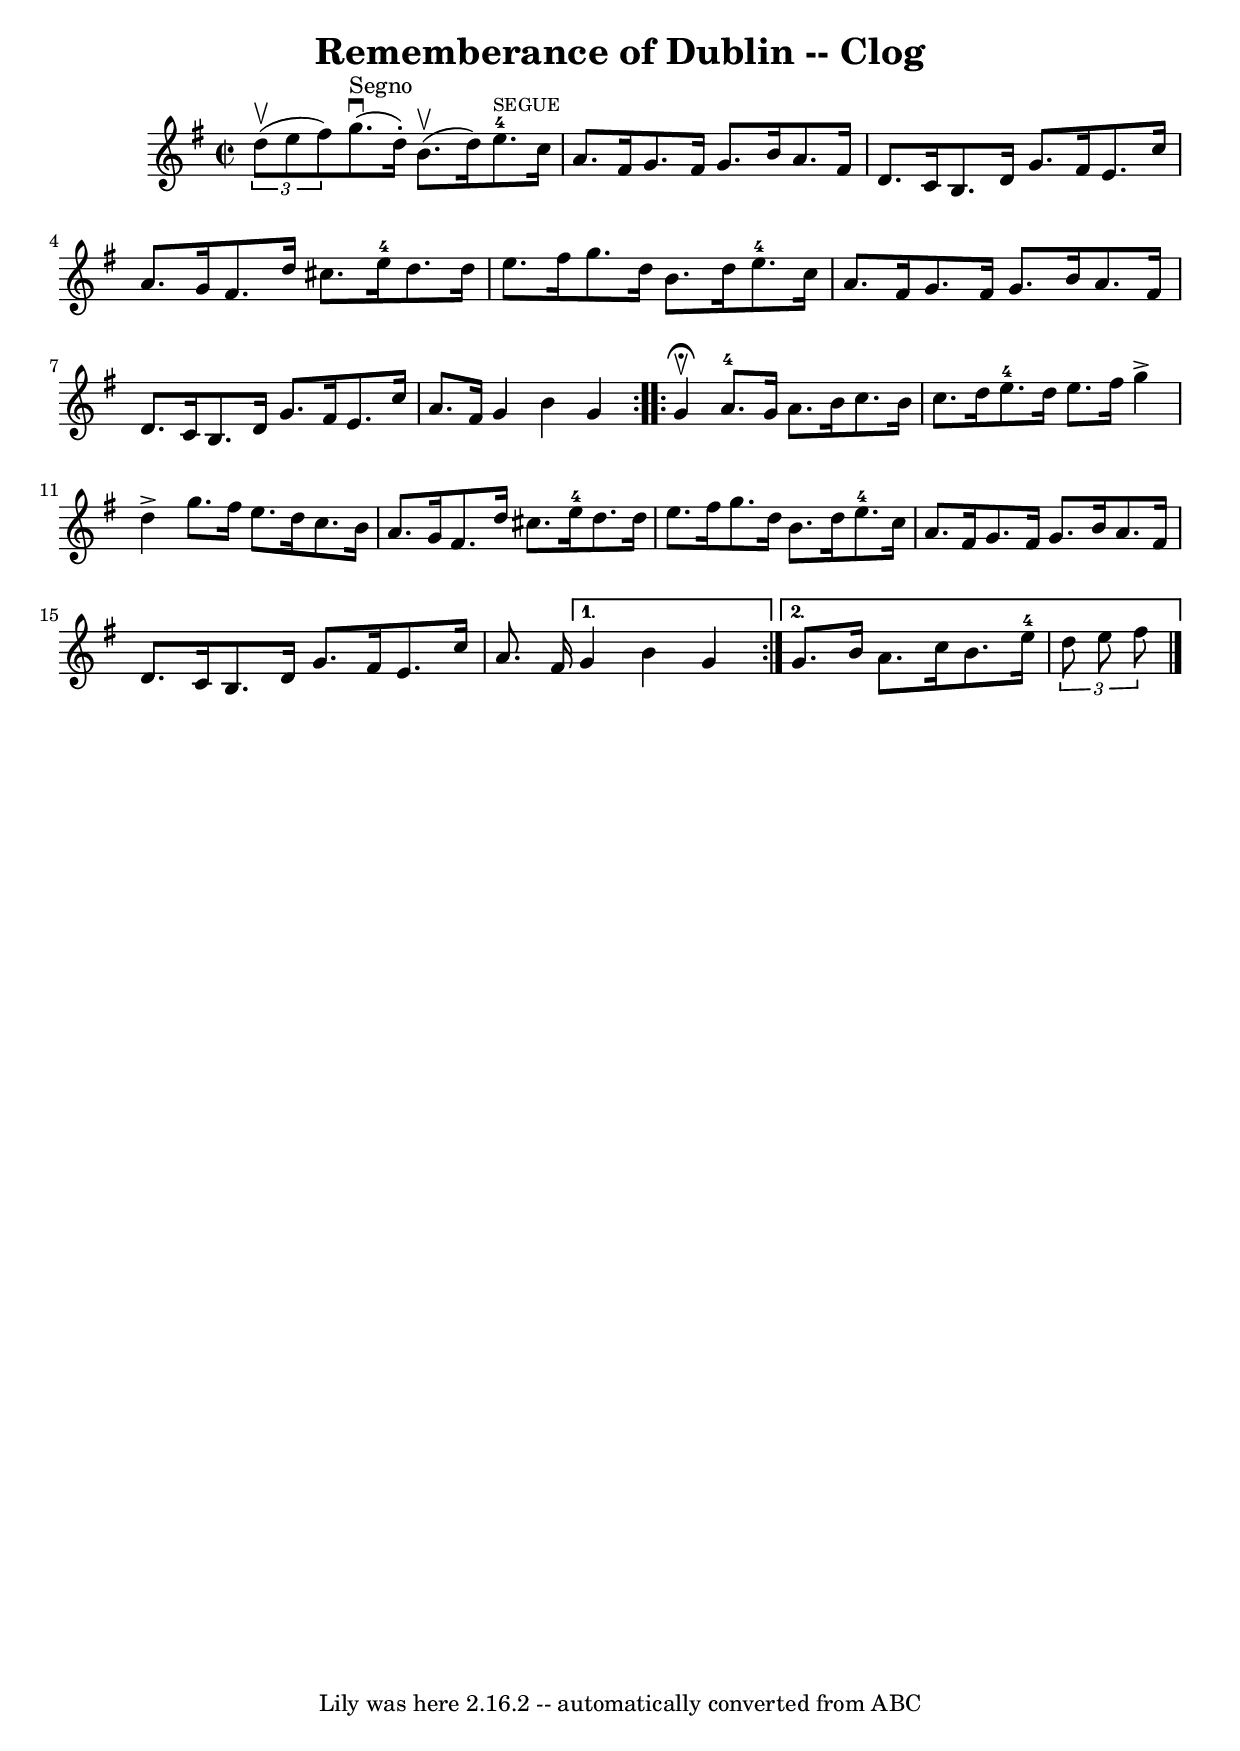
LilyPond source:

\version "2.16.2"
\include "Mammoth.ily"
\header {
  %% book = "Ryan's Mammoth Collection"
  crossRefNumber = "1"
  footnotes = "\\\\156 930"
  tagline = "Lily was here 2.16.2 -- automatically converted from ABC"
  title = "Rememberance of Dublin -- Clog"

}
voicedefault =  {



  \repeat volta 2 {

    \override Staff.TimeSignature #'style = #'C
    \time 2/2 
    \key g \major
    \times 2/3 { d''8^\upbow(e''8 fis''8) 
	       }  
    |
    g''8.^"Segno"^\downbow(d''16 -.) b'8.^\upbow(d''16  
    -) e''8.-4^\segue c''16 a'8. fis'16    |
    g'8.    
    fis'16 g'8. b'16 a'8. fis'16 d'8. c'16    |
    b8.    
    d'16 g'8. fis'16 e'8. c''16 a'8. g'16    |
    fis'8.    
    d''16 cis''8. e''16-4 d''8. d''16 e''8. fis''16    |
    
    g''8. d''16 b'8. d''16 e''8.-4 c''16 a'8. fis'16   
    |
    g'8. fis'16 g'8. b'16 a'8. fis'16 d'8. c'16    
    |
    b8. d'16 g'8. fis'16 e'8. c''16 a'8. fis'16    
    |
    g'4 b'4 g'4    
  }     
  \repeat volta 2 {
    g'4 ^\fermata^\upbow |
    a'8.-4 g'16 a'8. b'16 c''8.    
    b'16 c''8. d''16    |
    e''8.-4 d''16 e''8. fis''16   
    g''4^\accent d''4^\accent   |
    g''8. fis''16 e''8. d''16  
    c''8. b'16 a'8. g'16    |
    fis'8. d''16 cis''8.    
    e''16-4 d''8. d''16 e''8. fis''16    |
    g''8. d''16  
    b'8. d''16 e''8.-4 c''16 a'8. fis'16    |
    g'8.    
    fis'16 g'8. b'16 a'8. fis'16 d'8. c'16    |
    b8.    
    d'16 g'8. fis'16 e'8. c''16 a'8. fis'16    
  } \alternative{{   
    g'4 b'4 g'4  
  } { g'8. b'16 a'8. c''16 b'8. e''16-4   
      \times 2/3 { d''8 e''8 fis''8  
		 }       \bar "|."   
    }
	       }

}

\score{
  <<

    \context Staff="default"
    {
      \voicedefault 
      
    }

  >>
  \layout {
    
  }
  \midi {
  }

}
